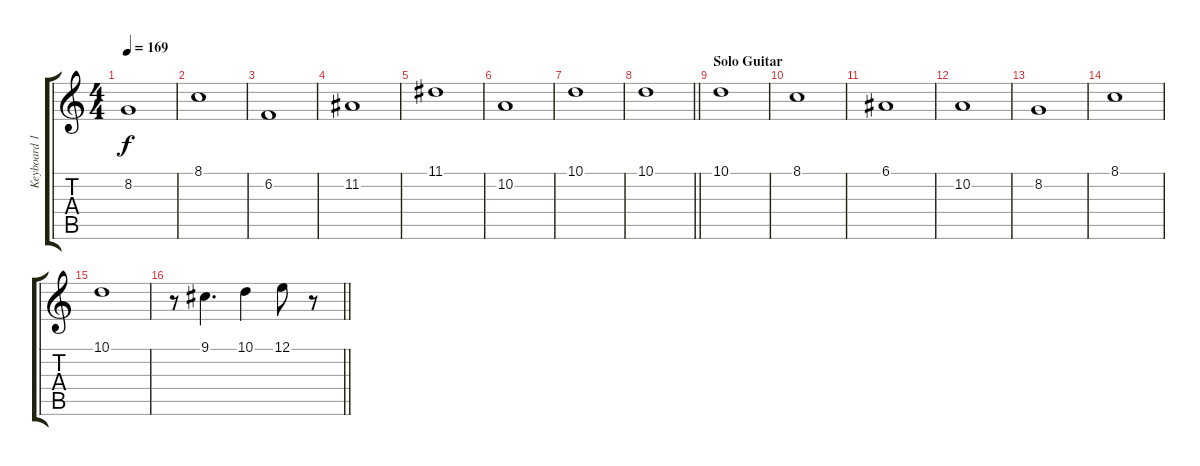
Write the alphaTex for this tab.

\track ("Keyboard 1" "Keyboard 1") {instrument tremolostrings}
\staff {score tabs}
\tuning (E4 B3 G3 D3 A2 E2) {hide}
\ts (4 4)
\tempo 169
\clef g2
\ks c
8.2.1{dy f} |
8.1.1 |
6.2.1 |
11.2.1 |
11.1.1 |
10.2.1 |
10.1.1 |
\barLineRight lightlight
10.1.1 |
\section ("" "Solo Guitar")
10.1.1 |
8.1.1 |
6.1.1 |
10.2.1 |
8.2.1 |
8.1.1 |
10.1.1 |
\barLineRight lightlight
r.8 9.1.4{d} 10.1.4 12.1.8 r.8
